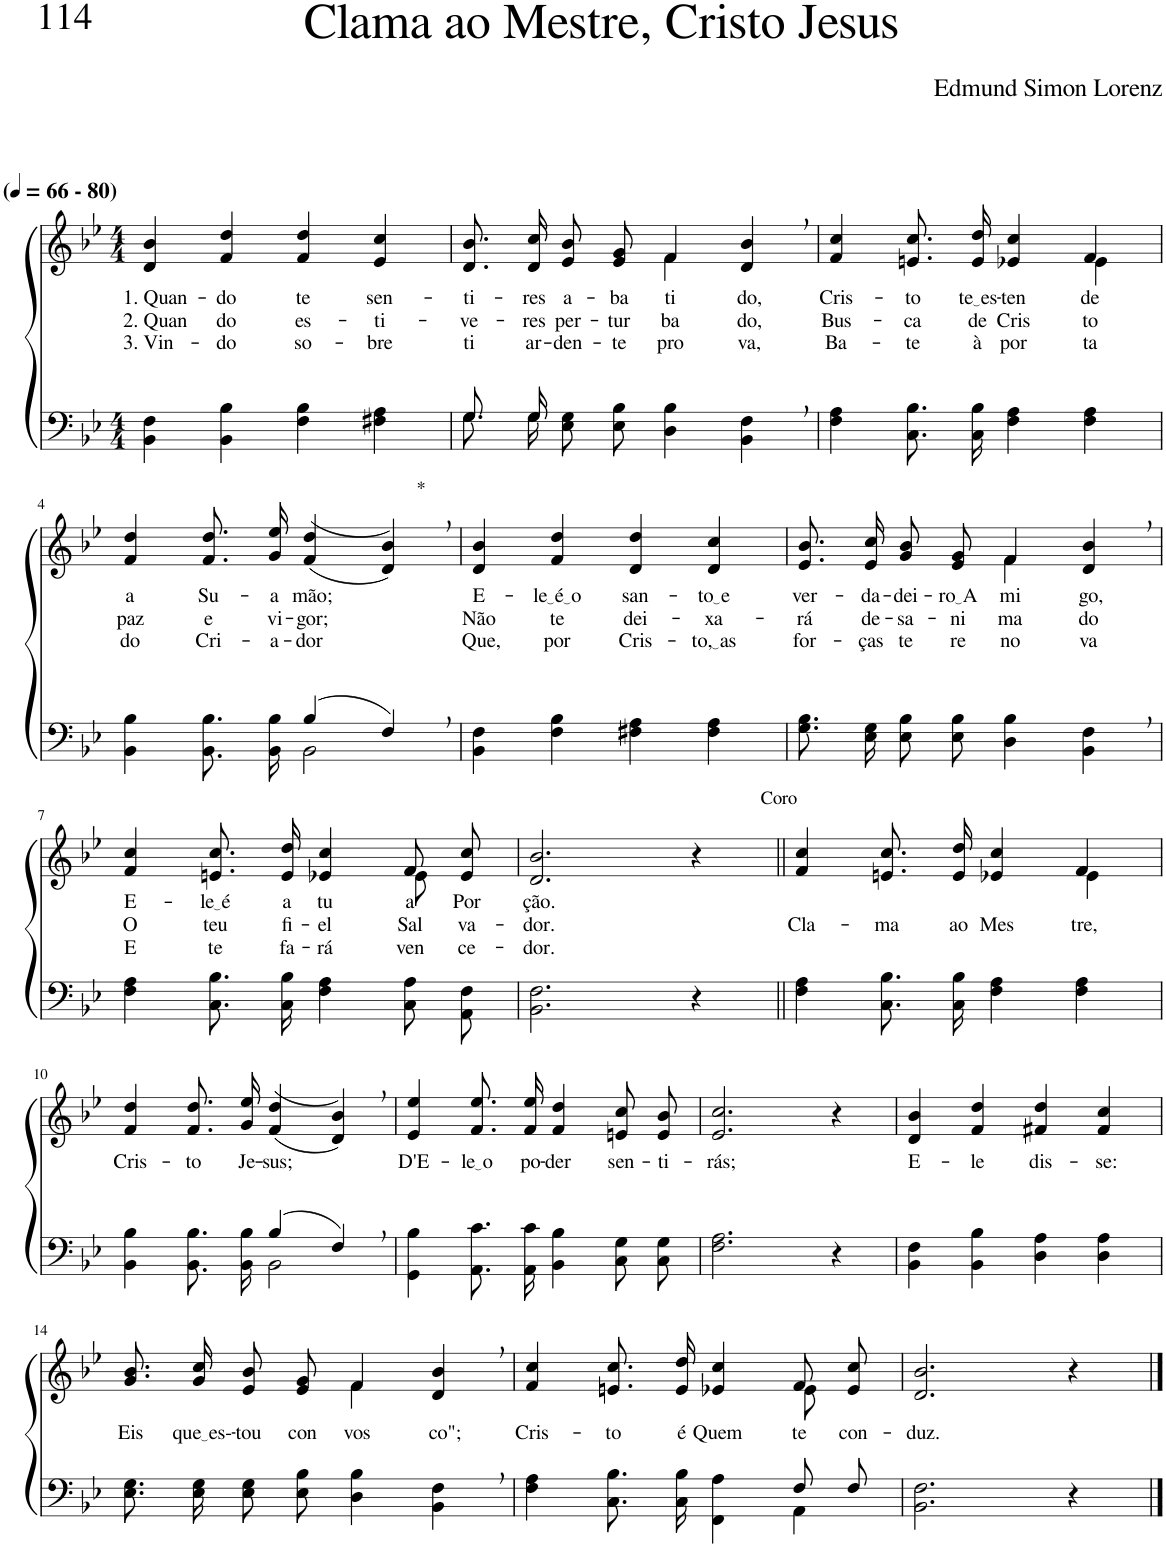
**kern	**kern	**text	**text	**text
*part2	*part1	*part1	*part1	*part1
*staff2	*staff1	*staff1	*staff1	*staff1
*I"Parte III e IV	*I"Parte I e II	*	*	*
*clefF4	*clefG2	*	*	*
*k[b-e-]	*k[b-e-]	*	*	*
*M4/4	*M4/4	*	*	*
*MM66	*MM66	*	*	*
=1	=1	=1	=1	=1
!	!LO:TX:a:B:t=(	!	!	!
!	!LO:TX:a:B:t=- 80)	!	!	!
!	!	!LO:LY:b	!LO:LY:b	!LO:LY:b
4BB-\ 4F\	4d/ 4b-/	1. Quan-	2. Quan	3. Vin-
!	!	!LO:LY:b	!LO:LY:b	!LO:LY:b
4BB-\ 4B-\	4f/ 4dd/	-do	do	-do
!	!	!LO:LY:b	!LO:LY:b	!LO:LY:b
4F\ 4B-\	4f/ 4dd/	te	es-	so-
!	!	!LO:LY:b	!LO:LY:b	!LO:LY:b
4F#X\ 4A\	4e-/ 4cc/	sen-	-ti-	-bre
=2	=2	=2	=2	=2
*^	*	*	*	*
!	!	!	!LO:LY:b	!LO:LY:b	!LO:LY:b
*	*	*^	*	*	*
8.G/L	8.G\L	8.d/ 8.b-/L	2ryy	-ti-	-ve-	ti
!	!	!	!	!LO:LY:b	!LO:LY:b	!LO:LY:b
16G/Jk	16G\Jk	16d/ 16cc/Jk	.	-res	-res	ar-
!	!	!	!	!LO:LY:b	!LO:LY:b	!LO:LY:b
2.ryy	8E-\ 8G\L	8e-/ 8b-/L	.	a-	per-	-den-
!	!	!	!	!LO:LY:b	!LO:LY:b	!LO:LY:b
.	8E-\ 8B-\J	8e-/ 8g/J	.	-ba-	-tur-	-te
!	!	!	!	!LO:LY:b	!LO:LY:b	!LO:LY:b
.	4D\ 4B-\	4f/	4f\	-ti-	-ba-	pro-
!	!	!	!	!LO:LY:b	!LO:LY:b	!LO:LY:b
.	4BB-\ 4F\	4d/, 4b-/,	4ryy	-do,	-do,	-va,
=3	=3	=3	=3	=3	=3	=3
!	!	!	!	!LO:LY:b	!LO:LY:b	!LO:LY:b
*v	*v	*	*	*	*	*
4F\ 4A\	4f/ 4cc/	2.ryy	Cris-	Bus-	Ba-
!	!	!	!LO:LY:b	!LO:LY:b	!LO:LY:b
8.C\ 8.B-\L	8.en/ 8.cc/L	.	-to	-ca	-te
!	!	!	!LO:LY:b	!LO:LY:b	!LO:LY:b
16C\ 16B-\Jk	16e/ 16dd/Jk	.	te es	de	à
!	!	!	!LO:LY:b	!LO:LY:b	!LO:LY:b
4F\ 4A\	4e-X/ 4cc/	.	-ten-	Cris-	por-
!	!	!	!LO:LY:b	!LO:LY:b	!LO:LY:b
4F\ 4A\	4f/	4e-\	-de	-to	-ta
!!LO:LB:g=z
=4	=4	=4	=4	=4	=4
*^	*	*	*	*	*
!	!	!	!	!LO:LY:b	!LO:LY:b	!LO:LY:b
*	*	*v	*v	*	*	*
2ryy	4BB-\ 4B-\	4f/ 4dd/	a	paz	do
!	!	!	!LO:LY:b	!LO:LY:b	!LO:LY:b
.	8.BB-\ 8.B-\L	8.f\ 8.dd\L	Su-	e	Cri-
!	!	!	!LO:LY:b	!LO:LY:b	!LO:LY:b
.	16BB-\ 16B-\Jk	16g\ 16ee-\Jk	-a	vi-	-a-
!	!	!	!LO:LY:b	!LO:LY:b	!LO:LY:b
(4B-/	2BB-\	((4f/ 4dd/	mão;	-gor;	-dor
!	!	!LO:TX:a:t=*	!	!	!
4F,/)	.	4d/, 4b-/,))	.	.	.
*v	*v	*	*	*	*
=5	=5	=5	=5	=5
!	!	!LO:LY:b	!LO:LY:b	!LO:LY:b
4BB-\ 4F\	4d/ 4b-/	-E-	Não	Que,
!	!	!LO:LY:b	!LO:LY:b	!LO:LY:b
4F\ 4B-\	4f/ 4dd/	le é o	te	por
!	!	!LO:LY:b	!LO:LY:b	!LO:LY:b
4F#X\ 4A\	4d/ 4dd/	san-	dei-	Cris-
!	!	!LO:LY:b	!LO:LY:b	!LO:LY:b
4F#\ 4A\	4d/ 4cc/	to e	-xa-	to, as
=6	=6	=6	=6	=6
!	!	!LO:LY:b	!LO:LY:b	!LO:LY:b
*	*^	*	*	*
8.G\ 8.B-\L	8.e-/ 8.b-/L	2ryy	ver-	-rá	for-
!	!	!	!LO:LY:b	!LO:LY:b	!LO:LY:b
16E-\ 16G\Jk	16e-/ 16cc/Jk	.	-da-	de-	-ças
!	!	!	!LO:LY:b	!LO:LY:b	!LO:LY:b
8E-\ 8B-\L	8g/ 8b-/L	.	-dei-	-sa-	te
!	!	!	!LO:LY:b	!LO:LY:b	!LO:LY:b
8E-\ 8B-\J	8e-/ 8g/J	.	ro A	-ni-	re-
!	!	!	!LO:LY:b	!LO:LY:b	!LO:LY:b
4D\ 4B-\	4f/	4f\	-mi-	-ma-	-no-
!	!	!	!LO:LY:b	!LO:LY:b	!LO:LY:b
4BB-\, 4F\,	4d/, 4b-/,	4ryy	-go,	-do	-va
!!LO:LB:g=z	!!
=7	=7	=7	=7	=7	=7
!	!	!	!LO:LY:b	!LO:LY:b	!LO:LY:b
4F\ 4A\	4f/ 4cc/	2.ryy	E-	O	E
!	!	!	!LO:LY:b	!LO:LY:b	!LO:LY:b
8.C\ 8.B-\L	8.en/ 8.cc/L	.	le é	teu	te
!	!	!	!LO:LY:b	!LO:LY:b	!LO:LY:b
16C\ 16B-\Jk	16e/ 16dd/Jk	.	a	fi-	fa-
!	!	!	!LO:LY:b	!LO:LY:b	!LO:LY:b
4F\ 4A\	4e-X/ 4cc/	.	tu-	-el	-rá
!	!	!	!LO:LY:b	!LO:LY:b	!LO:LY:b
8C\ 8A\L	8f/L	8e-\	-a	Sal-	ven-
!	!	!	!LO:LY:b	!LO:LY:b	!LO:LY:b
8AA\ 8F\J	8e-/ 8cc/J	8ryy	Por	-va-	-ce-
=8	=8	=8	=8	=8	=8
!	!	!	!LO:LY:b	!LO:LY:b	!LO:LY:b
*	*v	*v	*	*	*
2.BB-\ 2.F\	2.d/ 2.b-/	ção.	-dor.	-dor.
!	!LO:TX:a:t=Coro	!	!	!
4r	4r	.	.	.
=9||	=9||	=9||	=9||	=9||
!	!	!	!LO:LY:b	!
*	*^	*	*	*
4F\ 4A\	4f/ 4cc/	2.ryy	.	Cla-	.
!	!	!	!	!LO:LY:b	!
8.C\ 8.B-\L	8.en/ 8.cc/L	.	.	-ma	.
!	!	!	!	!LO:LY:b	!
16C\ 16B-\Jk	16e/ 16dd/Jk	.	.	ao	.
!	!	!	!	!LO:LY:b	!
4F\ 4A\	4e-X/ 4cc/	.	.	Mes-	.
!	!	!	!	!LO:LY:b	!
4F\ 4A\	4f/	4e-\	.	-tre,	.
!!LO:LB:g=z
=10	=10	=10	=10	=10	=10
*^	*	*	*	*	*
!	!	!	!	!LO:LY:b	!	!
*	*	*v	*v	*	*	*
2ryy	4BB-\ 4B-\	4f/ 4dd/	Cris-	.	.
!	!	!	!LO:LY:b	!	!
.	8.BB-\ 8.B-\L	8.f\ 8.dd\L	-to	.	.
!	!	!	!LO:LY:b	!	!
.	16BB-\ 16B-\Jk	16g\ 16ee-\Jk	Je-	.	.
!	!	!	!LO:LY:b	!	!
(4B-/	2BB-\	((4f/ 4dd/	-sus;	.	.
4F,/)	.	4d/, 4b-/,))	.	.	.
*v	*v	*	*	*	*
=11	=11	=11	=11	=11
!	!	!LO:LY:b	!	!
4GG\ 4B-\	4e-/ 4ee-/	D'E-	.	.
!	!	!LO:LY:b	!	!
8.AA\ 8.c\L	8.f\ 8.ee-\L	le o	.	.
!	!	!LO:LY:b	!	!
16AA\ 16c\Jk	16f\ 16ee-\Jk	po-	.	.
!	!	!LO:LY:b	!	!
4BB-\ 4B-\	4f/ 4dd/	-der	.	.
!	!	!LO:LY:b	!	!
8C\ 8G\L	8en/ 8cc/L	sen-	.	.
!	!	!LO:LY:b	!	!
8C\ 8G\J	8e/ 8b-/J	-ti-	.	.
=12	=12	=12	=12	=12
!	!	!LO:LY:b	!	!
2.F\ 2.A\	2.e-/ 2.cc/	-rás;	.	.
4r	4r	.	.	.
=13	=13	=13	=13	=13
!	!	!LO:LY:b	!	!
4BB-\ 4F\	4d/ 4b-/	E-	.	.
!	!	!LO:LY:b	!	!
4BB-\ 4B-\	4f/ 4dd/	-le	.	.
!	!	!LO:LY:b	!	!
4D\ 4A\	4f#X/ 4dd/	dis-	.	.
!	!	!LO:LY:b	!	!
4D\ 4A\	4f#/ 4cc/	-se:	.	.
!!LO:LB:g=z
=14	=14	=14	=14	=14
!	!	!LO:LY:b	!	!
*	*^	*	*	*
8.E-\ 8.G\L	8.g/ 8.b-/L	2ryy	Eis	.	.
!	!	!	!LO:LY:b	!	!
16E-\ 16G\Jk	16g/ 16cc/Jk	.	que es-	.	.
!	!	!	!LO:LY:b	!	!
8E-\ 8G\L	8e-/ 8b-/L	.	-tou	.	.
!	!	!	!LO:LY:b	!	!
8E-\ 8B-\J	8e-/ 8g/J	.	con-	.	.
!	!	!	!LO:LY:b	!	!
4D\ 4B-\	4f/	4f\	-vos-	.	.
!	!	!	!LO:LY:b	!	!
4BB-\, 4F\,	4d/, 4b-/,	4ryy	-co";	.	.
=15	=15	=15	=15	=15	=15
*^	*	*	*	*	*
!	!	!	!	!LO:LY:b	!	!
2.ryy	4F\ 4A\	4f/ 4cc/	2.ryy	Cris-	.	.
!	!	!	!	!LO:LY:b	!	!
.	8.C\ 8.B-\L	8.en/ 8.cc/L	.	-to	.	.
!	!	!	!	!LO:LY:b	!	!
.	16C\ 16B-\Jk	16e/ 16dd/Jk	.	é	.	.
!	!	!	!	!LO:LY:b	!	!
.	4FF\ 4A\	4e-X/ 4cc/	.	Quem	.	.
!	!	!	!	!LO:LY:b	!	!
8F/L	4AA\	8f/L	8e-\	te	.	.
!	!	!	!	!LO:LY:b	!	!
8F/J	.	8e-/ 8cc/J	8ryy	con-	.	.
*v	*v	*	*	*	*	*
=16	=16	=16	=16	=16	=16
!	!	!	!LO:LY:b	!	!
*	*v	*v	*	*	*
2.BB-\ 2.F\	2.d/ 2.b-/	-duz.	.	.
4r	4r	.	.	.
==	==	==	==	==
*-	*-	*-	*-	*-
